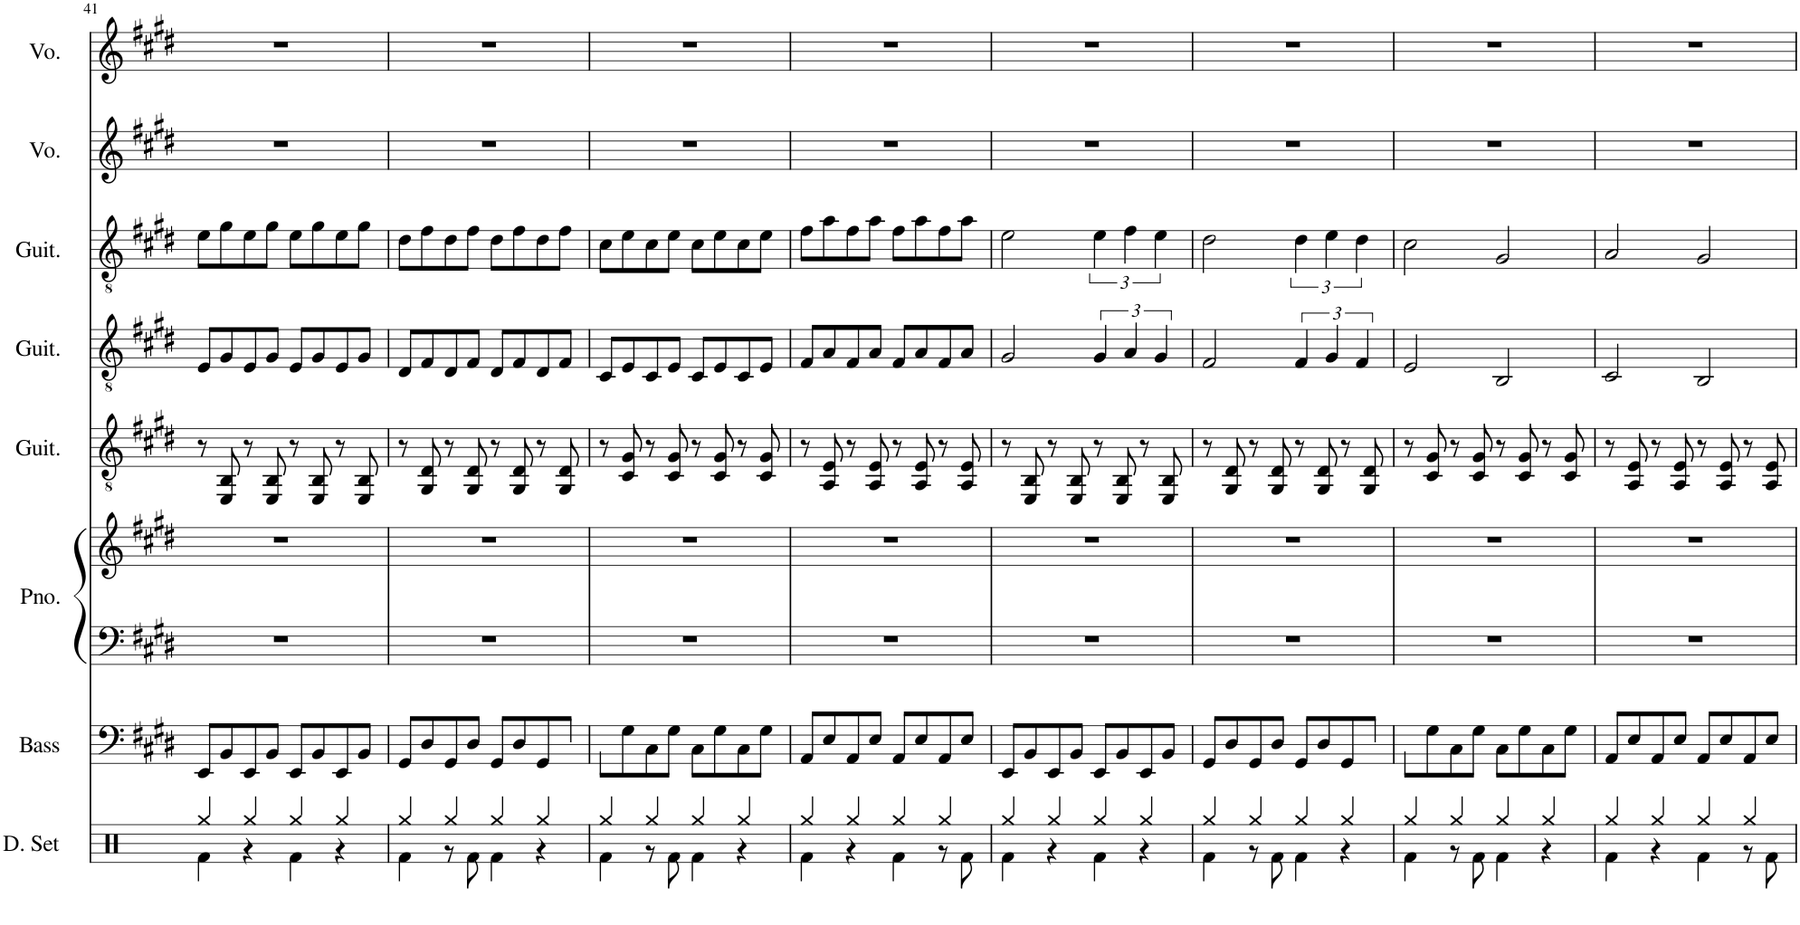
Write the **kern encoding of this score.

**kern	**kern	**kern	**kern	**kern	**kern	**kern	**kern	**kern
*part8	*part7	*part6	*part6	*part5	*part4	*part3	*part2	*part1
*staff9	*staff8	*staff7	*staff6	*staff5	*staff4	*staff3	*staff2	*staff1
*I"Drumset	*I"Acoustic Bass	*I"Piano	*	*I"Acoustic Guitar	*I"Acoustic Guitar	*I"Acoustic Guitar	*I"Voice	*I"Voice
*I'D. Set	*I'Bass	*I'Pno.	*	*I'Guit.	*I'Guit.	*I'Guit.	*I'Vo.	*I'Vo.
!!LO:PB:g=z
*clefX	*clefF4	*clefF4	*clefG2	*clefGv2	*clefGv2	*clefGv2	*clefG2	*clefG2
*	*Trd7c12	*	*	*	*	*	*	*
*k[]	*k[f#c#g#d#]	*k[f#c#g#d#]	*k[f#c#g#d#]	*k[f#c#g#d#]	*k[f#c#g#d#]	*k[f#c#g#d#]	*k[f#c#g#d#]	*k[f#c#g#d#]
*M4/4	*M4/4	*M4/4	*M4/4	*M4/4	*M4/4	*M4/4	*M4/4	*M4/4
=41	=41	=41	=41	=41	=41	=41	=41	=41
*^	*	*	*	*	*	*	*	*
4Rgg/	4Rf\	8EE/L	1r	1r	8r	8E/L	8e\L	1r	1r
.	.	8BB/	.	.	8EE/ 8BB/	8G#/	8g#\	.	.
4Rgg/	4r	8EE/	.	.	8r	8E/	8e\	.	.
.	.	8BB/J	.	.	8EE/ 8BB/	8G#/J	8g#\J	.	.
4Rgg/	4Rf\	8EE/L	.	.	8r	8E/L	8e\L	.	.
.	.	8BB/	.	.	8EE/ 8BB/	8G#/	8g#\	.	.
4Rgg/	4r	8EE/	.	.	8r	8E/	8e\	.	.
.	.	8BB/J	.	.	8EE/ 8BB/	8G#/J	8g#\J	.	.
=42	=42	=42	=42	=42	=42	=42	=42	=42	=42
4Rgg/	4Rf\	8GG#/L	1r	1r	8r	8D#/L	8d#\L	1r	1r
.	.	8D#/	.	.	8GG#/ 8D#/	8F#/	8f#\	.	.
4Rgg/	8r	8GG#/	.	.	8r	8D#/	8d#\	.	.
.	8Rf\	8D#/J	.	.	8GG#/ 8D#/	8F#/J	8f#\J	.	.
4Rgg/	4Rf\	8GG#/L	.	.	8r	8D#/L	8d#\L	.	.
.	.	8D#/	.	.	8GG#/ 8D#/	8F#/	8f#\	.	.
4Rgg/	4r	8GG#/	.	.	8r	8D#/	8d#\	.	.
.	.	8D#/J	.	.	8GG#/ 8D#/	8F#/J	8f#\J	.	.
=43	=43	=43	=43	=43	=43	=43	=43	=43	=43
4Rgg/	4Rf\	8C#\L	1r	1r	8r	8C#/L	8c#\L	1r	1r
.	.	8G#\	.	.	8C#/ 8G#/	8E/	8e\	.	.
4Rgg/	8r	8C#\	.	.	8r	8C#/	8c#\	.	.
.	8Rf\	8G#\J	.	.	8C#/ 8G#/	8E/J	8e\J	.	.
4Rgg/	4Rf\	8C#\L	.	.	8r	8C#/L	8c#\L	.	.
.	.	8G#\	.	.	8C#/ 8G#/	8E/	8e\	.	.
4Rgg/	4r	8C#\	.	.	8r	8C#/	8c#\	.	.
.	.	8G#\J	.	.	8C#/ 8G#/	8E/J	8e\J	.	.
=44	=44	=44	=44	=44	=44	=44	=44	=44	=44
4Rgg/	4Rf\	8AA/L	1r	1r	8r	8F#/L	8f#\L	1r	1r
.	.	8E/	.	.	8AA/ 8E/	8A/	8a\	.	.
4Rgg/	4r	8AA/	.	.	8r	8F#/	8f#\	.	.
.	.	8E/J	.	.	8AA/ 8E/	8A/J	8a\J	.	.
4Rgg/	4Rf\	8AA/L	.	.	8r	8F#/L	8f#\L	.	.
.	.	8E/	.	.	8AA/ 8E/	8A/	8a\	.	.
4Rgg/	8r	8AA/	.	.	8r	8F#/	8f#\	.	.
.	8Rf\	8E/J	.	.	8AA/ 8E/	8A/J	8a\J	.	.
=45	=45	=45	=45	=45	=45	=45	=45	=45	=45
4Rgg/	4Rf\	8EE/L	1r	1r	8r	2G#/	2e\	1r	1r
.	.	8BB/	.	.	8EE/ 8BB/	.	.	.	.
4Rgg/	4r	8EE/	.	.	8r	.	.	.	.
.	.	8BB/J	.	.	8EE/ 8BB/	.	.	.	.
4Rgg/	4Rf\	8EE/L	.	.	8r	6G#/	6e\	.	.
.	.	8BB/	.	.	8EE/ 8BB/	.	.	.	.
.	.	.	.	.	.	6A/	6f#\	.	.
4Rgg/	4r	8EE/	.	.	8r	.	.	.	.
.	.	.	.	.	.	6G#/	6e\	.	.
.	.	8BB/J	.	.	8EE/ 8BB/	.	.	.	.
=46	=46	=46	=46	=46	=46	=46	=46	=46	=46
4Rgg/	4Rf\	8GG#/L	1r	1r	8r	2F#/	2d#\	1r	1r
.	.	8D#/	.	.	8GG#/ 8D#/	.	.	.	.
4Rgg/	8r	8GG#/	.	.	8r	.	.	.	.
.	8Rf\	8D#/J	.	.	8GG#/ 8D#/	.	.	.	.
4Rgg/	4Rf\	8GG#/L	.	.	8r	6F#/	6d#\	.	.
.	.	8D#/	.	.	8GG#/ 8D#/	.	.	.	.
.	.	.	.	.	.	6G#/	6e\	.	.
4Rgg/	4r	8GG#/	.	.	8r	.	.	.	.
.	.	.	.	.	.	6F#/	6d#\	.	.
.	.	8D#/J	.	.	8GG#/ 8D#/	.	.	.	.
=47	=47	=47	=47	=47	=47	=47	=47	=47	=47
4Rgg/	4Rf\	8C#\L	1r	1r	8r	2E/	2c#\	1r	1r
.	.	8G#\	.	.	8C#/ 8G#/	.	.	.	.
4Rgg/	8r	8C#\	.	.	8r	.	.	.	.
.	8Rf\	8G#\J	.	.	8C#/ 8G#/	.	.	.	.
4Rgg/	4Rf\	8C#\L	.	.	8r	2BB/	2G#/	.	.
.	.	8G#\	.	.	8C#/ 8G#/	.	.	.	.
4Rgg/	4r	8C#\	.	.	8r	.	.	.	.
.	.	8G#\J	.	.	8C#/ 8G#/	.	.	.	.
=48	=48	=48	=48	=48	=48	=48	=48	=48	=48
4Rgg/	4Rf\	8AA/L	1r	1r	8r	2C#/	2A/	1r	1r
.	.	8E/	.	.	8AA/ 8E/	.	.	.	.
4Rgg/	4r	8AA/	.	.	8r	.	.	.	.
.	.	8E/J	.	.	8AA/ 8E/	.	.	.	.
4Rgg/	4Rf\	8AA/L	.	.	8r	2BB/	2G#/	.	.
.	.	8E/	.	.	8AA/ 8E/	.	.	.	.
4Rgg/	8r	8AA/	.	.	8r	.	.	.	.
.	8Rf\	8E/J	.	.	8AA/ 8E/	.	.	.	.
*v	*v	*	*	*	*	*	*	*	*
=	=	=	=	=	=	=	=	=
*-	*-	*-	*-	*-	*-	*-	*-	*-
